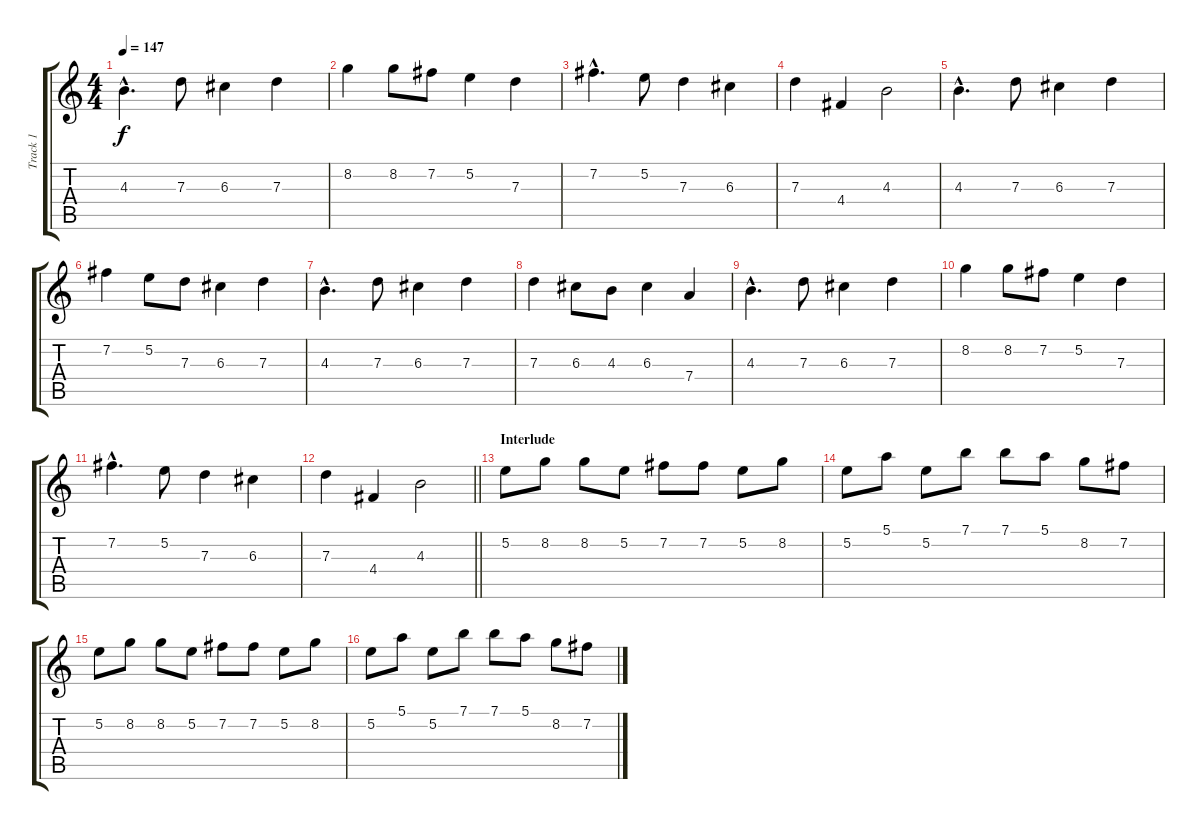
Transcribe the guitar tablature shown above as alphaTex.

\track ("Track 1" "Track 1") {instrument distortionguitar}
\staff {score tabs}
\tuning (E4 B3 G3 D3 A2 E2) {hide}
\ts (4 4)
\tempo 147
\clef g2
\ks c
4.3{hac}.4{d dy f} 7.3.8 6.3.4 7.3.4 |
8.2.4 8.2.8 7.2.8 5.2.4 7.3.4 |
7.2{hac}.4{d} 5.2.8 7.3.4 6.3.4 |
7.3.4 4.4.4 4.3.2 |
4.3{hac}.4{d} 7.3.8 6.3.4 7.3.4 |
7.2.4 5.2.8 7.3.8 6.3.4 7.3.4 |
4.3{hac}.4{d} 7.3.8 6.3.4 7.3.4 |
7.3.4 6.3.8 4.3.8 6.3.4 7.4.4 |
4.3{hac}.4{d} 7.3.8 6.3.4 7.3.4 |
8.2.4 8.2.8 7.2.8 5.2.4 7.3.4 |
7.2{hac}.4{d} 5.2.8 7.3.4 6.3.4 |
\barLineRight lightlight
7.3.4 4.4.4 4.3.2 |
\section ("" "Interlude")
5.2.8 8.2.8 8.2.8 5.2.8 7.2.8 7.2.8 5.2.8 8.2.8 |
5.2.8 5.1.8 5.2.8 7.1.8 7.1.8 5.1.8 8.2.8 7.2.8 |
5.2.8 8.2.8 8.2.8 5.2.8 7.2.8 7.2.8 5.2.8 8.2.8 |
5.2.8 5.1.8 5.2.8 7.1.8 7.1.8 5.1.8 8.2.8 7.2.8
